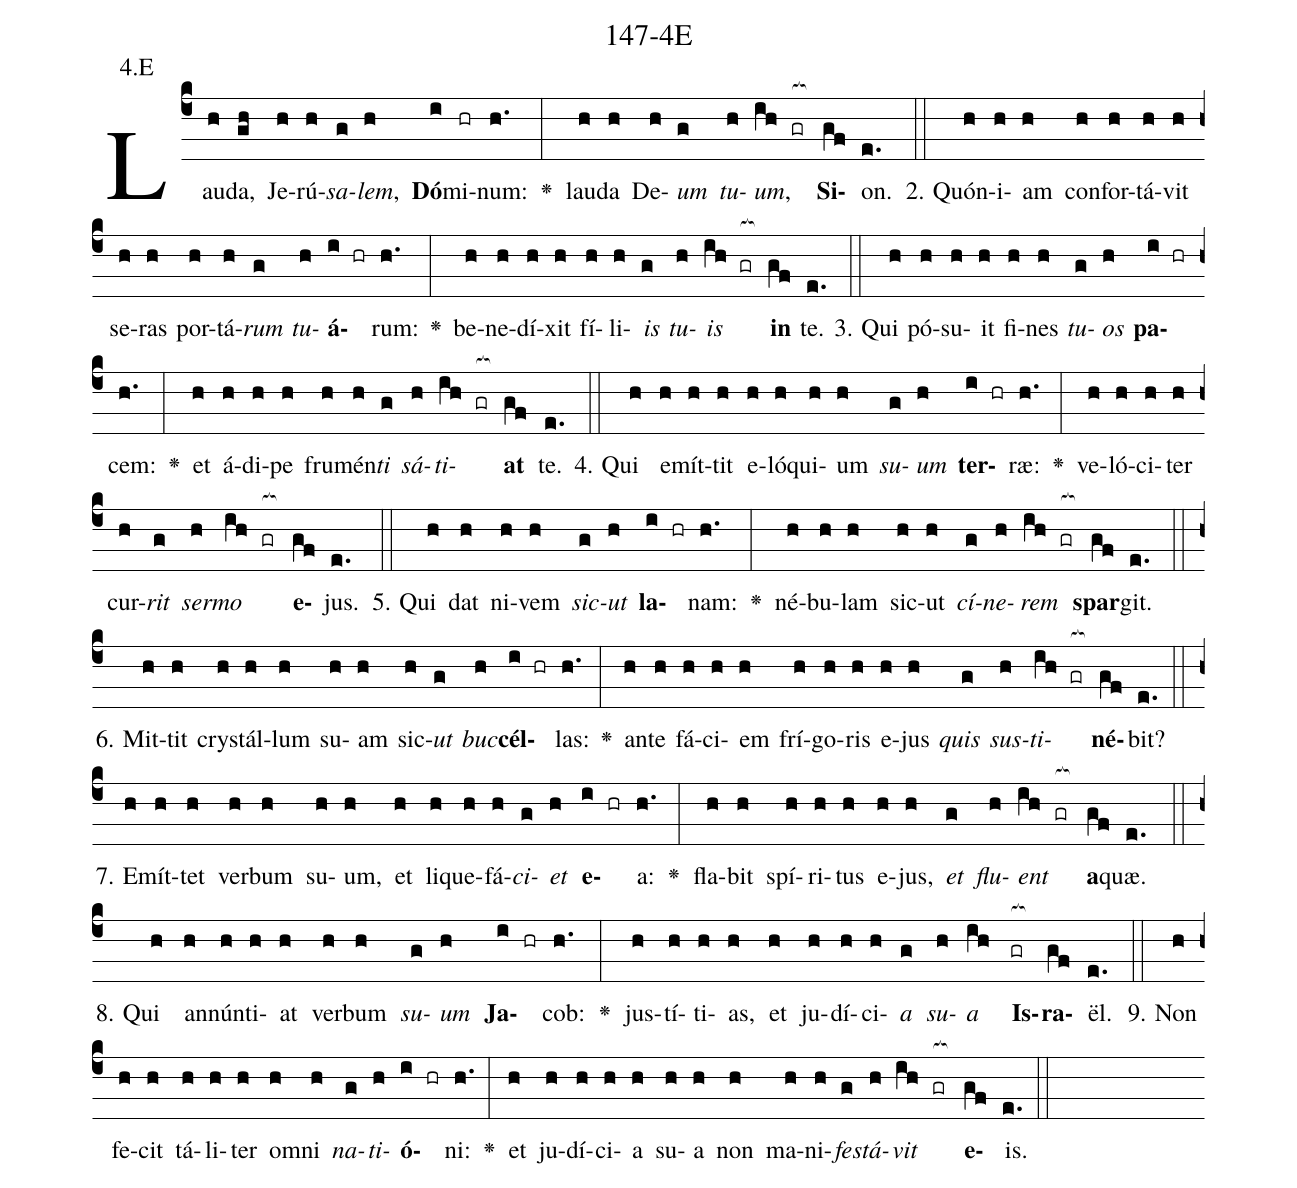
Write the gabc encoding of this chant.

name: 147-4E;
annotation: 4.E;
%%
(c4)Lau(h)da,(gh) Je(h)rú(h)<i>sa</i>(g)<i>lem</i>,(h) <b>Dó</b>(i)mi(hr)num:(h.) <v>\greheightstar</v>(:) lau(h)da(h) De(h)<i>um</i>(g) <i>tu</i>(h)<i>um</i>,(ih gr[ocb:1{]) <b>Si</b>(gf[ocb:0}])on.(e.) (::)
2. Quón(h)i(h)am(h) con(h)for(h)tá(h)vit(h) se(h)ras(h) por(h)tá(h)<i>rum</i>(g) <i>tu</i>(h)<b>á</b>(i hr)rum:(h.) <v>\greheightstar</v>(:) be(h)ne(h)dí(h)xit(h) fí(h)li(h)<i>is</i>(g) <i>tu</i>(h)<i>is</i>(ih gr[ocb:1{]) <b>in</b>(gf[ocb:0}]) te.(e.) (::)
3. Qui(h) pó(h)su(h)it(h) fi(h)nes(h) <i>tu</i>(g)<i>os</i>(h) <b>pa</b>(i hr)cem:(h.) <v>\greheightstar</v>(:) et(h) á(h)di(h)pe(h) fru(h)mén(h)<i>ti</i>(g) <i>sá</i>(h)<i>ti</i>(ih gr[ocb:1{])<b>at</b>(gf[ocb:0}]) te.(e.) (::)
4. Qui(h) e(h)mít(h)tit(h) e(h)ló(h)qui(h)um(h) <i>su</i>(g)<i>um</i>(h) <b>ter</b>(i hr)ræ:(h.) <v>\greheightstar</v>(:) ve(h)ló(h)ci(h)ter(h) cur(h)<i>rit</i>(g) <i>ser</i>(h)<i>mo</i>(ih gr[ocb:1{]) <b>e</b>(gf[ocb:0}])jus.(e.) (::)
5. Qui(h) dat(h) ni(h)vem(h) <i>sic</i>(g)<i>ut</i>(h) <b>la</b>(i hr)nam:(h.) <v>\greheightstar</v>(:) né(h)bu(h)lam(h) sic(h)ut(h) <i>cí</i>(g)<i>ne</i>(h)<i>rem</i>(ih gr[ocb:1{]) <b>spar</b>(gf[ocb:0}])git.(e.) (::)
6. Mit(h)tit(h) crys(h)tál(h)lum(h) su(h)am(h) sic(h)<i>ut</i>(g) <i>buc</i>(h)<b>cél</b>(i hr)las:(h.) <v>\greheightstar</v>(:) an(h)te(h) fá(h)ci(h)em(h) frí(h)go(h)ris(h) e(h)jus(h) <i>quis</i>(g) <i>sus</i>(h)<i>ti</i>(ih gr[ocb:1{])<b>né</b>(gf[ocb:0}])bit?(e.) (::)
7. E(h)mít(h)tet(h) ver(h)bum(h) su(h)um,(h) et(h) li(h)que(h)fá(h)<i>ci</i>(g)<i>et</i>(h) <b>e</b>(i hr)a:(h.) <v>\greheightstar</v>(:) fla(h)bit(h) spí(h)ri(h)tus(h) e(h)jus,(h) <i>et</i>(g) <i>flu</i>(h)<i>ent</i>(ih gr[ocb:1{]) <b>a</b>(gf[ocb:0}])quæ.(e.) (::)
8. Qui(h) an(h)nún(h)ti(h)at(h) ver(h)bum(h) <i>su</i>(g)<i>um</i>(h) <b>Ja</b>(i hr)cob:(h.) <v>\greheightstar</v>(:) jus(h)tí(h)ti(h)as,(h) et(h) ju(h)dí(h)ci(h)<i>a</i>(g) <i>su</i>(h)<i>a</i>(ih) <b>Is</b>(gr[ocb:1{])<b>ra</b>(gf[ocb:0}])ël.(e.) (::)
9. Non(h) fe(h)cit(h) tá(h)li(h)ter(h) om(h)ni(h) <i>na</i>(g)<i>ti</i>(h)<b>ó</b>(i hr)ni:(h.) <v>\greheightstar</v>(:) et(h) ju(h)dí(h)ci(h)a(h) su(h)a(h) non(h) ma(h)ni(h)<i>fes</i>(g)<i>tá</i>(h)<i>vit</i>(ih gr[ocb:1{]) <b>e</b>(gf[ocb:0}])is.(e.) (::)
